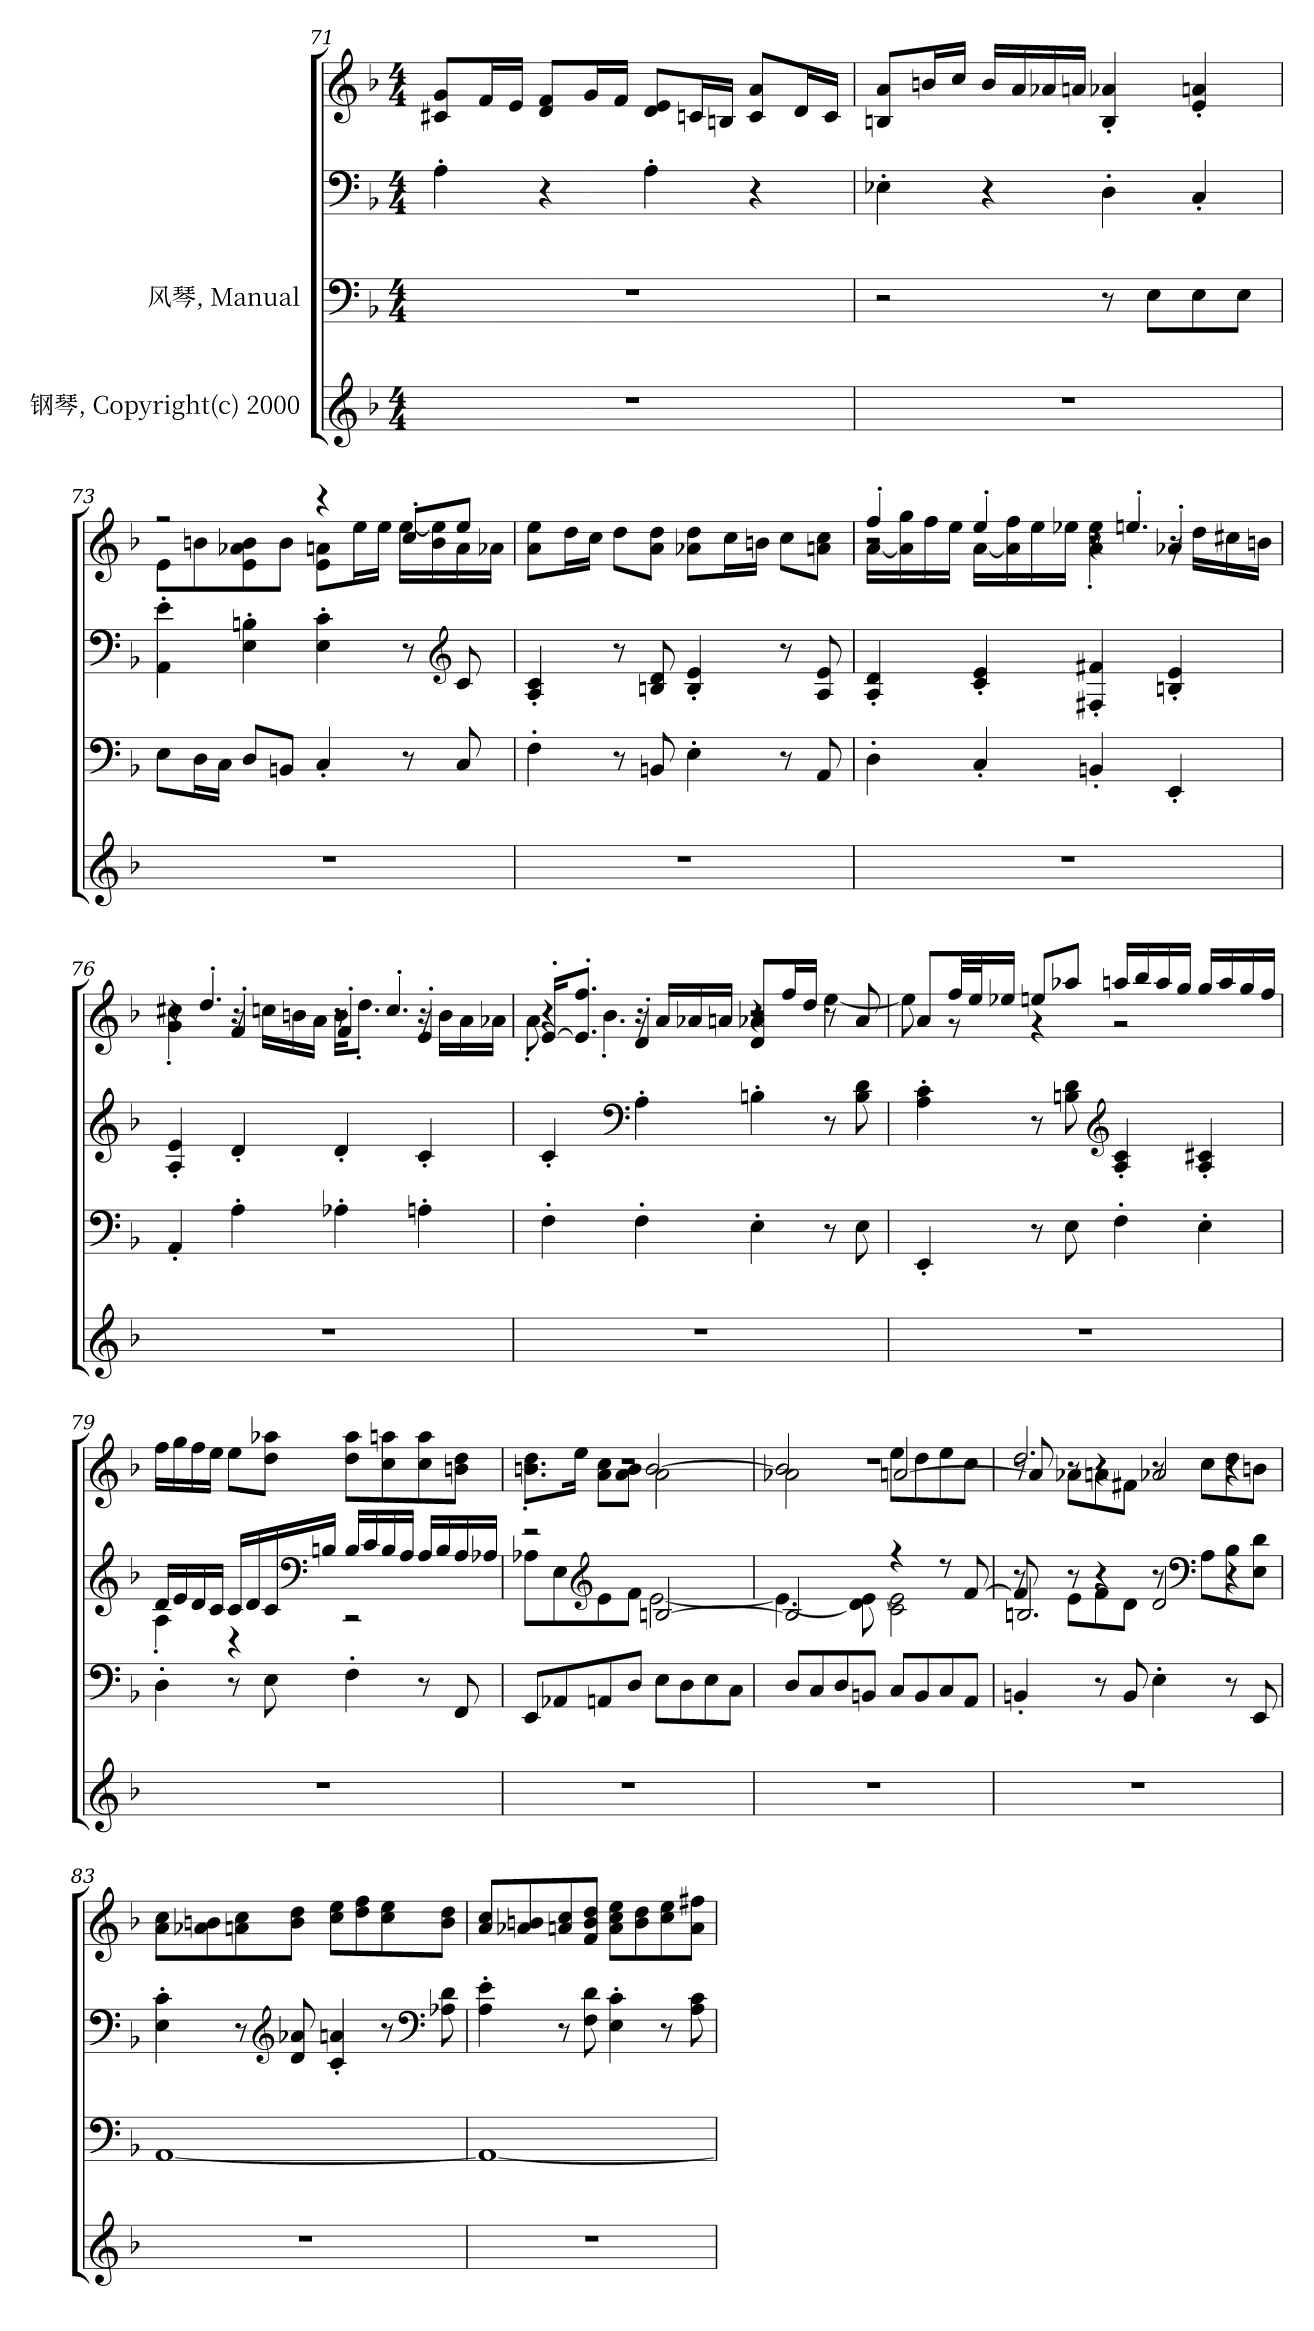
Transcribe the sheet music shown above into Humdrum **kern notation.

**kern	**kern	**kern	**kern
*part2	*part1	*part1	*part1
*staff4	*staff3	*staff2	*staff1
*I"钢琴, Copyright(c) 2000	*I"风琴, Manual	*	*
*clefG2	*clefF4	*clefF4	*clefG2
*k[b-]	*k[b-]	*k[b-]	*k[b-]
*M4/4	*M4/4	*M4/4	*M4/4
=71	=71	=71	=71
1r	1r	4A'\	8c#X/ 8g/L
.	.	.	16f/L
.	.	.	16e/JJ
.	.	4r	8d/ 8f/L
.	.	.	16g/L
.	.	.	16f/JJ
.	.	4A'\	8d/ 8e/L
.	.	.	16cn/L
.	.	.	16Bn/JJ
.	.	4r	8c/ 8a/L
.	.	.	16d/L
.	.	.	16c/JJ
!!LO:LB:g=z
=72	=72	=72	=72
1r	2r	4E-X'\	8Bn/ 8a/L
.	.	.	16bn/L
.	.	.	16cc/JJ
.	.	4r	16b/LL
.	.	.	16a/
.	.	.	16a-X/
.	.	.	16an/JJ
.	8r	4D'\	4B/' 4a-X/'
.	8E\L	.	.
.	8E\	4C'/	4e/' 4an/'
.	8E\J	.	.
=73	=73	=73	=73
*	*	*	*^
1r	8E\L	4AA\' 4e\'	2r	8e\L
.	16D\L	.	.	8bn\
.	16C\JJ	.	.	.
.	8D/L	4E\' 4Bn\'	.	8e\ 8a-X\ 8b\
.	8BBn/J	.	.	8b\J
.	4C'/	4E\' 4c\'	4r	8e\ 8an\L
.	.	.	.	16ee\L
.	.	.	.	16ee\JJ
.	8r	8r	8cc'/L	[16ee\LL
.	.	.	.	16b\ 16ee\]
*	*	*clefG2	*	*
.	8C/	8c/	8ee/J	16a\
.	.	.	.	16a-X\JJ
*	*	*	*v	*v
!!LO:PB:g=z
=74	=74	=74	=74
1r	4F'\	4A/' 4c/'	8a\ 8ee\L
.	.	.	16dd\L
.	.	.	16cc\JJ
.	8r	8r	8dd\L
.	8BBn/	8Bn/ 8d/	8a\ 8dd\J
.	4E'\	4B/' 4e/'	8a-X\ 8dd\L
.	.	.	16cc\L
.	.	.	16bn\JJ
.	8r	8r	8cc\L
.	8AA/	8A/ 8e/	8an\ 8cc\J
=75	=75	=75	=75
*	*	*	*^
*	*	*	*	*^
1r	4D'\	4A/' 4d/'	4ff'/	[16a\LL	2r
.	.	.	.	16a\] 16gg\	.
.	.	.	.	16ff\	.
.	.	.	.	16ee\JJ	.
.	4C'/	4c/' 4e/'	4ee'/	[16a\LL	.
.	.	.	.	16a\] 16ff\	.
.	.	.	.	16ee\	.
.	.	.	.	16ee-X\JJ	.
.	4BBn'/	4F#X/' 4f#X/'	8r	4a\' 4ee-\'	4r
.	.	.	4.een'/	.	.
.	4EE'/	4Bn/' 4e/'	.	16r	4a-X'/
.	.	.	.	16dd\LL	.
.	.	.	.	16cc#X\	.
.	.	.	.	16bn\JJ	.
!!LO:LB:g=z	!!	!!
=76	=76	=76	=76	=76	=76
1r	4AA'/	4A/' 4e/'	8r	4g\' 4cc#X\'	4r
.	.	.	4.dd'/	.	.
.	4A'\	4d'/	.	16r	4f'/
.	.	.	.	16ccn\LL	.
.	.	.	.	16bn\	.
.	.	.	.	16a\JJ	.
.	4A-X'\	4d'/	8r	16b\KL	4f'/
.	.	.	.	8.dd'\J	.
.	.	.	4.cc'/	.	.
.	4An'\	4c'/	.	16r	4e'/
.	.	.	.	16b\LL	.
.	.	.	.	16a\	.
.	.	.	.	16a-X\JJ	.
=77	=77	=77	=77	=77	=77
1r	4F'\	4c'/	[16e'/KL	8a'\	4r
.	.	.	8.e/]' 8.ff/'J	.	.
.	.	.	.	4.b-'\	.
*	*	*clefF4	*	*	*
.	4F'\	4A'\	16r	.	4d'/
.	.	.	16a/LL	.	.
.	.	.	16a-X/	.	.
.	.	.	16an/JJ	.	.
.	4E'\	4Bn'\	8d/ 8a-X/L	4r	2r
.	.	.	16ff/L	.	.
.	.	.	16dd/JJ	.	.
.	8r	8r	8r	[4ee\	.
.	8E\	8B\ 8d\	8a-/	.	.
*	*	*	*	*v	*v
!!LO:LB:g=z
=78	=78	=78	=78	=78
1r	4EE'/	4A\' 4c\'	8a/L	8ee\]
.	.	.	32ff/LL	8r
.	.	.	32ee/J	.
.	.	.	16ee-X/JJ	.
.	8r	8r	8een/L	4r
.	8E\	8Bn\ 8d\	8aa-X/J	.
*	*	*clefG2	*	*
.	4F'\	4A/' 4c/'	16aan/LL	2r
.	.	.	16bb-/	.
.	.	.	16aa/	.
.	.	.	16gg/JJ	.
.	4E'\	4A/' 4c#X/'	16gg/LL	.
.	.	.	16aa/	.
.	.	.	16gg/	.
.	.	.	16ff/JJ	.
*	*	*	*v	*v
=79	=79	=79	=79
*	*	*^	*
1r	4D'\	16d/LL	4A'\	16ff\LL
.	.	16e/	.	16gg\
.	.	16d/	.	16ff\
.	.	16c/JJ	.	16ee\JJ
.	8r	16c/LL	4r	8ee\L
.	.	16d/	.	.
.	8E\	16c/	.	8dd\ 8aa-X\J
*	*	*clefF4	*	*
.	.	16Bn/JJ	.	.
.	4F'\	16B/LL	2r	8dd\ 8aa-\L
.	.	16c/	.	.
.	.	16B/	.	8cc\ 8aan\
.	.	16A/JJ	.	.
.	8r	16A/LL	.	8cc\ 8aa\
.	.	16B/	.	.
.	8FF/	16A/	.	8bn\ 8dd\J
.	.	16A-X/JJ	.	.
!!LO:PB:g=z
=80	=80	=80	=80	=80
*	*	*	*	*^
*	*	*	*	*	*^
1r	8EE/L	2r	8A-X\L	1r	8.bn\' 8.dd\'L	2r
.	8AA-X/	.	8E\	.	.	.
.	.	.	.	.	16ee\Jk	.
*	*	*clefG2	*	*	*	*
.	8AAn/	.	8e\	.	8a\ 8cc\L	.
.	8D/J	.	8f\J	.	8a\ 8b\J	.
.	8E\L	[2Bn/	[2e\	.	2a\	[2b/
.	8D\	.	.	.	.	.
.	8E\	.	.	.	.	.
.	8C\J	.	.	.	.	.
=81	=81	=81	=81	=81	=81	=81
1r	8D/L	2B/]	4.e\_	1r	2a-X\	2b/]
.	8C/	.	.	.	.	.
.	8D/	.	.	.	.	.
.	8BBn/J	.	8d\ 8e\_	.	.	.
.	8C/L	4r	2c\ 2e\]	.	8ee\L	[2an/
.	8BB/	.	.	.	8dd\	.
.	8C/	8r	.	.	8ee\	.
.	8AA/J	[8f/	.	.	8cc\J	.
=82	=82	=82	=82	=82	=82	=82
*	*	*	*^	*	*	*
1r	4BBn'/	8f/]	8r	2.Bn/	2.dd/	8r	8a/]
.	.	8r	8e\L	.	.	8a-X\L	8r
.	8r	4r	8f\	.	.	8an\	4r
.	8BB/	.	8d\J	.	.	8f#X\J	.
.	4E'\	2d/	8r	.	.	8r	2a-X/
*	*	*clefF4	*	*	*	*	*
.	.	.	8A\L	.	.	8cc\L	.
.	8r	.	8B\	4r	4r	8dd\	.
.	8EE/	.	8E\ 8d\J	.	.	8bn\J	.
*	*	*v	*v	*v	*	*	*
*	*	*	*v	*v	*v
!!LO:LB:g=z
=83	=83	=83	=83
1r	[1AA	4E\' 4c\'	8a\ 8cc\L
.	.	.	8a-X\ 8bn\
.	.	8r	8an\ 8cc\
*	*	*clefG2	*
.	.	8d/ 8a-X/	8b\ 8dd\J
.	.	4c/' 4an/'	8cc\ 8ee\L
.	.	.	8dd\ 8ff\
.	.	8r	8cc\ 8ee\
*	*	*clefF4	*
.	.	8A-X\ 8d\	8b\ 8dd\J
=84	=84	=84	=84
1r	1AA_	4A\' 4e\'	8a/ 8cc/L
.	.	.	8a-X/ 8bn/
.	.	8r	8an/ 8cc/
.	.	8F\ 8d\	8f/ 8b/ 8dd/J
.	.	4E\' 4c\'	8a\ 8cc\ 8ee\L
.	.	.	8b\ 8dd\
.	.	8r	8cc\ 8ee\
.	.	8A\ 8c\	8a\ 8ff#X\J
=	=	=	=
*-	*-	*-	*-
